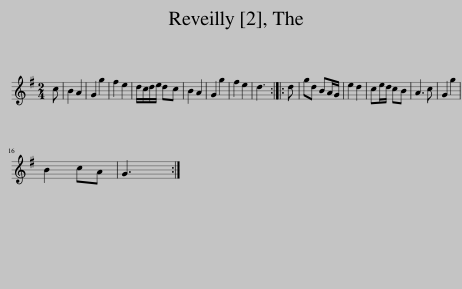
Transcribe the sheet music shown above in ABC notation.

X:1
L:1/8
M:2/4
I:linebreak $
K:G
V:1 treble
V:1
 c | B2 A2 | G2 g2 | f2 e2 | d/c/d/e/ dc | %5
 B2 A2 | G2 g2 | f2 e2 | d3 :: d | %10
 gd BA/G/ | e2 d2 | ce/d/ cB | A3 c | G2 g2 |$ %15
 B2 cA | G3 :| %17
